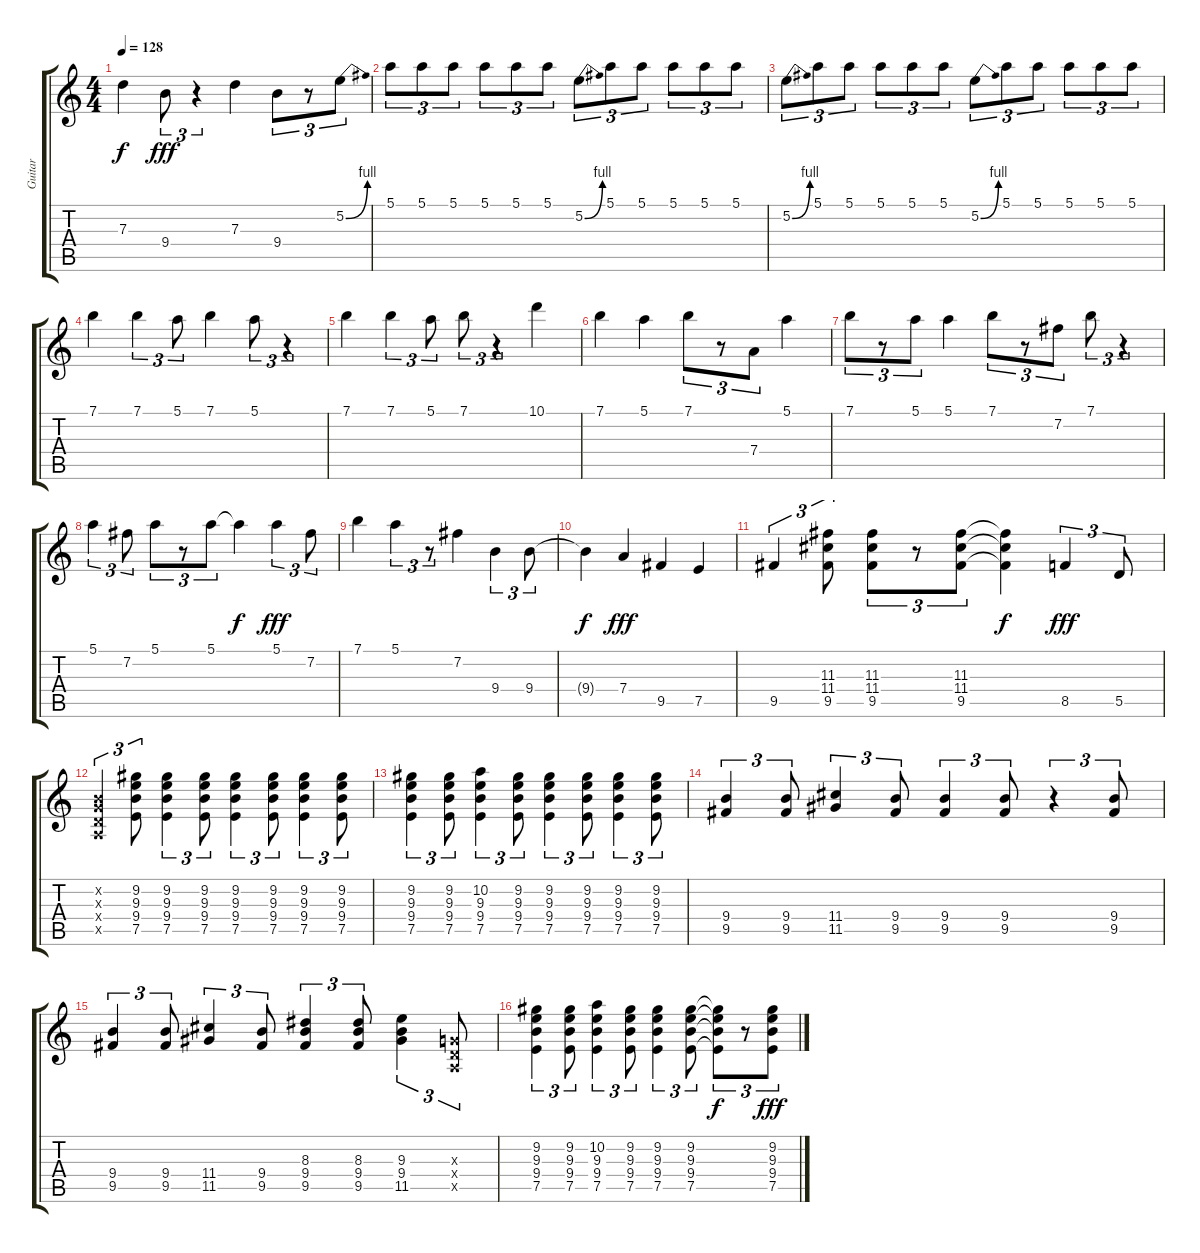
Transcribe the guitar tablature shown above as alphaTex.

\track ("Guitar" "Guitar") {instrument distortionguitar}
\staff {score tabs}
\tuning (E4 B3 G3 D3 A2 E2) {hide}
\ts (4 4)
\tempo 128
\clef g2
\ks c
7.3{t}.4{dy f} 9.4.8{tu (3 2) dy fff} r.4{tu (3 2)} 7.3.4 9.4.8{tu (3 2)} r.8{tu (3 2)} 5.2{be (bend 0 0 60 4)}.8{tu (3 2)} |
5.1.8{tu (3 2)} 5.1.8{tu (3 2)} 5.1.8{tu (3 2)} 5.1.8{tu (3 2)} 5.1.8{tu (3 2)} 5.1.8{tu (3 2)} 5.2{be (bend 0 0 60 4)}.8{tu (3 2)} 5.1.8{tu (3 2)} 5.1.8{tu (3 2)} 5.1.8{tu (3 2)} 5.1.8{tu (3 2)} 5.1.8{tu (3 2)} |
5.2{be (bend 0 0 60 4)}.8{tu (3 2)} 5.1.8{tu (3 2)} 5.1.8{tu (3 2)} 5.1.8{tu (3 2)} 5.1.8{tu (3 2)} 5.1.8{tu (3 2)} 5.2{be (bend 0 0 60 4)}.8{tu (3 2)} 5.1.8{tu (3 2)} 5.1.8{tu (3 2)} 5.1.8{tu (3 2)} 5.1.8{tu (3 2)} 5.1.8{tu (3 2)} |
7.1.4 7.1.4{tu (3 2)} 5.1.8{tu (3 2)} 7.1.4 5.1.8{tu (3 2)} r.4{tu (3 2)} |
7.1.4 7.1.4{tu (3 2)} 5.1.8{tu (3 2)} 7.1.8{tu (3 2)} r.4{tu (3 2)} 10.1.4 |
7.1.4 5.1.4 7.1.8{tu (3 2)} r.8{tu (3 2)} 7.4.8{tu (3 2)} 5.1.4 |
7.1.8{tu (3 2)} r.8{tu (3 2)} 5.1.8{tu (3 2)} 5.1.4 7.1.8{tu (3 2)} r.8{tu (3 2)} 7.2.8{tu (3 2)} 7.1.8{tu (3 2)} r.4{tu (3 2)} |
5.1.4{tu (3 2)} 7.2.8{tu (3 2)} 5.1.8{tu (3 2)} r.8{tu (3 2)} 5.1.8{tu (3 2)} 5.1{t}.4{dy f} 5.1.4{tu (3 2) dy fff} 7.2.8{tu (3 2)} |
7.1.4 5.1.4{tu (3 2)} r.8{tu (3 2)} 7.2.4 9.4.4{tu (3 2)} 9.4.8{tu (3 2)} |
9.4{t}.4{dy f} 7.4.4{dy fff} 9.5.4 7.5.4 |
9.5.4{tu (3 2)} (11.3 11.4 9.5).8{tu (3 2)} (11.3 11.4 9.5).8{tu (3 2)} r.8{tu (3 2)} (11.3 11.4 9.5).8{tu (3 2)} (11.3{t} 11.4{t} 9.5{t}).4{dy f} 8.5.4{tu (3 2) dy fff} 5.5.8{tu (3 2)} |
(0.2{x} 0.3{x} 0.4{x} 0.5{x}).4{tu (3 2)} (9.2 9.3 9.4 7.5).8{tu (3 2)} (9.2 9.3 9.4 7.5).4{tu (3 2)} (9.2 9.3 9.4 7.5).8{tu (3 2)} (9.2 9.3 9.4 7.5).4{tu (3 2)} (9.2 9.3 9.4 7.5).8{tu (3 2)} (9.2 9.3 9.4 7.5).4{tu (3 2)} (9.2 9.3 9.4 7.5).8{tu (3 2)} |
(9.2 9.3 9.4 7.5).4{tu (3 2)} (9.2 9.3 9.4 7.5).8{tu (3 2)} (10.2 9.3 9.4 7.5).4{tu (3 2)} (9.2 9.3 9.4 7.5).8{tu (3 2)} (9.2 9.3 9.4 7.5).4{tu (3 2)} (9.2 9.3 9.4 7.5).8{tu (3 2)} (9.2 9.3 9.4 7.5).4{tu (3 2)} (9.2 9.3 9.4 7.5).8{tu (3 2)} |
(9.4 9.5).4{tu (3 2)} (9.4 9.5).8{tu (3 2)} (11.4 11.5).4{tu (3 2)} (9.4 9.5).8{tu (3 2)} (9.4 9.5).4{tu (3 2)} (9.4 9.5).8{tu (3 2)} r.4{tu (3 2)} (9.4 9.5).8{tu (3 2)} |
(9.4 9.5).4{tu (3 2)} (9.4 9.5).8{tu (3 2)} (11.4 11.5).4{tu (3 2)} (9.4 9.5).8{tu (3 2)} (8.3 9.4 9.5).4{tu (3 2)} (8.3 9.4 9.5).8{tu (3 2)} (9.3 9.4 11.5).4{tu (3 2)} (0.3{x} 0.4{x} 0.5{x}).8{tu (3 2)} |
(9.2 9.3 9.4 7.5).4{tu (3 2)} (9.2 9.3 9.4 7.5).8{tu (3 2)} (10.2 9.3 9.4 7.5).4{tu (3 2)} (9.2 9.3 9.4 7.5).8{tu (3 2)} (9.2 9.3 9.4 7.5).4{tu (3 2)} (9.2 9.3 9.4 7.5).8{tu (3 2)} (9.2{t} 9.3{t} 9.4{t} 7.5{t}).8{tu (3 2) dy f} r.8{tu (3 2)} (9.2 9.3 9.4 7.5).8{tu (3 2) dy fff}
